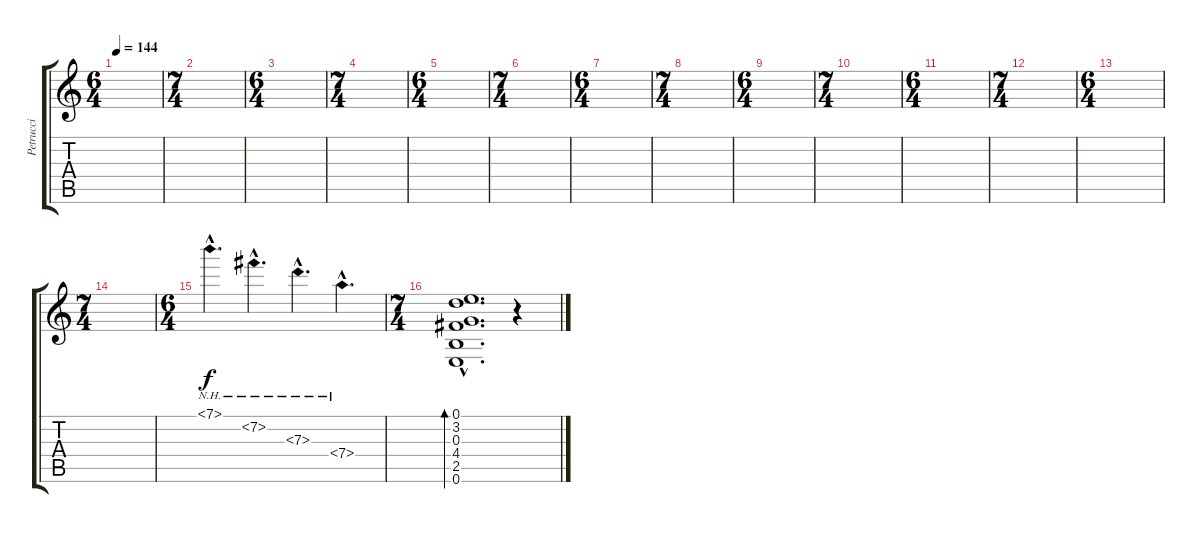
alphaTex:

\track ("Petrucci" "Petrucci") {instrument distortionguitar}
\staff {score tabs}
\tuning (E4 B3 G3 D3 A2 E2) {hide}
\ts (6 4)
\tempo 144
\clef g2
\ks c
|
\ts (7 4)
|
\ts (6 4)
|
\ts (7 4)
|
\ts (6 4)
|
\ts (7 4)
|
\ts (6 4)
|
\ts (7 4)
|
\ts (6 4)
|
\ts (7 4)
|
\ts (6 4)
|
\ts (7 4)
|
\ts (6 4)
|
\ts (7 4)
|
\ts (6 4)
7.1{nh hac}.4{d instrument distortionguitar} 7.2{nh hac}.4{d} 7.3{nh hac}.4{d} 7.4{nh hac}.4{d} |
\ts (7 4)
(0.1{hac} 3.2{hac} 0.3{hac} 4.4{hac} 2.5{hac} 0.6{hac}).1{d bd 60} r.4
